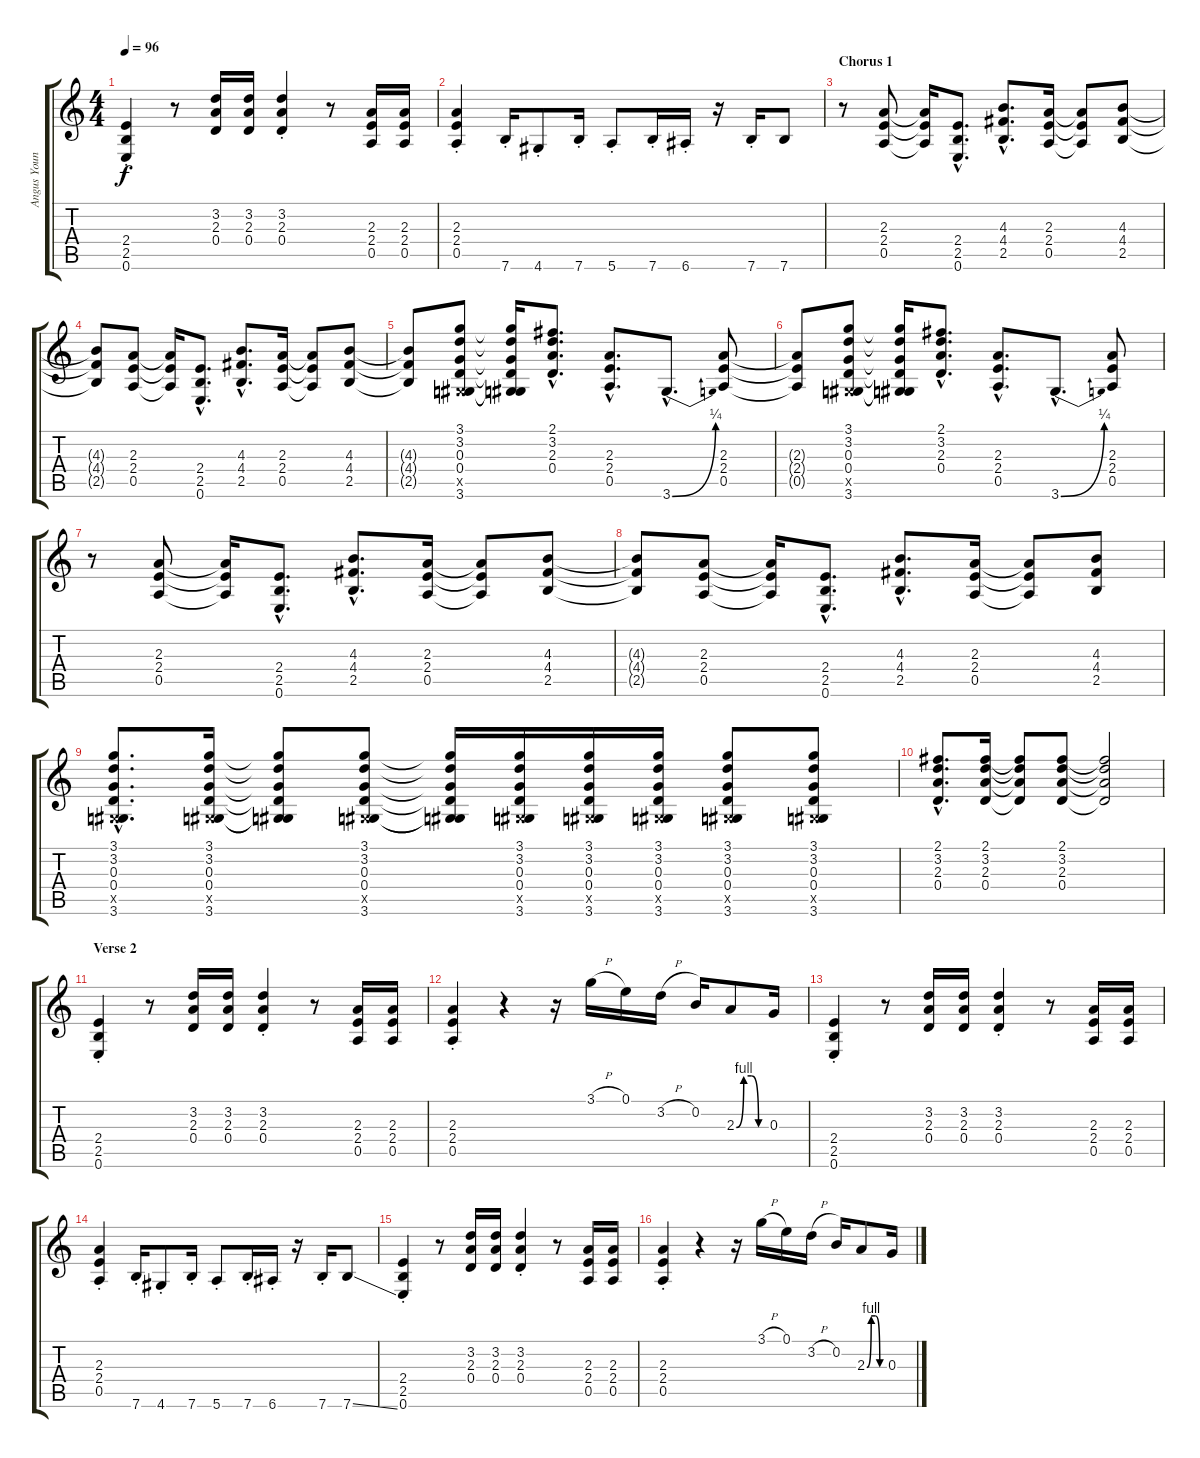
\track ("Angus Young" "Angus Youn") {instrument distortionguitar}
\staff {score tabs}
\tuning (E4 B3 G3 D3 A2 E2) {hide}
\ts (4 4)
\tempo 96
\clef g2
\ks c
(2.4{st} 2.5{st} 0.6{st}).4{dy f} r.8 (3.2 2.3 0.4).16 (3.2 2.3 0.4).16 (3.2{st} 2.3{st} 0.4{st}).4 r.8 (2.3 2.4 0.5).16 (2.3 2.4 0.5).16 |
(2.3{st} 2.4{st} 0.5{st}).4 7.6{st}.16 4.6{st}.8 7.6{st}.16 5.6{st}.8 7.6{st}.16 6.6{st}.16 r.16 7.6{st}.16 7.6.8 |
\section ("" "Chorus 1")
r.8 (2.3 2.4 0.5).8 (2.3{t} 2.4{t} 0.5{t}).16 (2.4{hac} 2.5{hac} 0.6{hac}).8{d} (4.3{hac} 4.4{hac} 2.5{hac}).8{d} (2.3 2.4 0.5).16 (2.3{t} 2.4{t} 0.5{t}).8 (4.3 4.4 2.5).8 |
(4.3{t} 4.4{t} 2.5{t}).8 (2.3 2.4 0.5).8 (2.3{t} 2.4{t} 0.5{t}).16 (2.4{hac} 2.5{hac} 0.6{hac}).8{d} (4.3{hac} 4.4{hac} 2.5{hac}).8{d} (2.3 2.4 0.5).16 (2.3{t} 2.4{t} 0.5{t}).8 (4.3 4.4 2.5).8 |
(4.3{t} 4.4{t} 2.5{t}).8 (3.1 3.2 0.3 0.4 -1.5{x} 3.6).8 (3.1{t} 3.2{t} 0.3{t} 0.4{t} -1.5{t} 3.6{t}).16 (2.1{hac} 3.2{hac} 2.3{hac} 0.4{hac}).8{d} (2.3{hac} 2.4{hac} 0.5{hac}).8{d} 3.6{be (bend 0 0 60 1) hac}.8{d} (2.3 2.4 0.5).8 |
(2.3{t} 2.4{t} 0.5{t}).8 (3.1 3.2 0.3 0.4 -1.5{x} 3.6).8 (3.1{t} 3.2{t} 0.3{t} 0.4{t} -1.5{t} 3.6{t}).16 (2.1{hac} 3.2{hac} 2.3{hac} 0.4{hac}).8{d} (2.3{hac} 2.4{hac} 0.5{hac}).8{d} 3.6{be (bend 0 0 60 1) hac}.8{d} (2.3 2.4 0.5).8 |
r.8 (2.3 2.4 0.5).8 (2.3{t} 2.4{t} 0.5{t}).16 (2.4{hac} 2.5{hac} 0.6{hac}).8{d} (4.3{hac} 4.4{hac} 2.5{hac}).8{d} (2.3 2.4 0.5).16 (2.3{t} 2.4{t} 0.5{t}).8 (4.3 4.4 2.5).8 |
(4.3{t} 4.4{t} 2.5{t}).8 (2.3 2.4 0.5).8 (2.3{t} 2.4{t} 0.5{t}).16 (2.4{hac} 2.5{hac} 0.6{hac}).8{d} (4.3{hac} 4.4{hac} 2.5{hac}).8{d} (2.3 2.4 0.5).16 (2.3{t} 2.4{t} 0.5{t}).8 (4.3 4.4 2.5).8 |
(3.1{hac} 3.2{hac} 0.3{hac} 0.4{hac} -1.5{hac x} 3.6{hac}).8{d} (3.1 3.2 0.3 0.4 -1.5{x} 3.6).16 (3.1{t} 3.2{t} 0.3{t} 0.4{t} -1.5{t} 3.6{t}).8 (3.1 3.2 0.3 0.4 -1.5{x} 3.6).8 (3.1{t} 3.2{t} 0.3{t} 0.4{t} -1.5{t} 3.6{t}).16 (3.1 3.2 0.3 0.4 -1.5{x} 3.6).16 (3.1 3.2 0.3 0.4 -1.5{x} 3.6).16 (3.1 3.2 0.3 0.4 -1.5{x} 3.6).16 (3.1 3.2 0.3 0.4 -1.5{x} 3.6).8 (3.1 3.2 0.3 0.4 -1.5{x} 3.6).8 |
(2.1{hac} 3.2{hac} 2.3{hac} 0.4{hac}).8{d} (2.1 3.2 2.3 0.4).16 (2.1{t} 3.2{t} 2.3{t} 0.4{t}).8 (2.1 3.2 2.3 0.4).8 (2.1{t} 3.2{t} 2.3{t} 0.4{t}).2 |
\section ("" "Verse 2")
(2.4{st} 2.5{st} 0.6{st}).4 r.8 (3.2 2.3 0.4).16 (3.2 2.3 0.4).16 (3.2{st} 2.3{st} 0.4{st}).4 r.8 (2.3 2.4 0.5).16 (2.3 2.4 0.5).16 |
(2.3{st} 2.4{st} 0.5{st}).4 r.4 r.16 3.1{h}.16 0.1.16 3.2{h}.16 0.2.16 2.3{be (custom 0 0 15 4 30 4 45 0 60 0)}.8 0.3.16 |
(2.4{st} 2.5{st} 0.6{st}).4 r.8 (3.2 2.3 0.4).16 (3.2 2.3 0.4).16 (3.2{st} 2.3{st} 0.4{st}).4 r.8 (2.3 2.4 0.5).16 (2.3 2.4 0.5).16 |
(2.3{st} 2.4{st} 0.5{st}).4 7.6{st}.16 4.6{st}.8 7.6{st}.16 5.6{st}.8 7.6{st}.16 6.6{st}.16 r.16 7.6{st}.16 7.6{ss}.8 |
(2.4{st} 2.5{st} 0.6{st}).4 r.8 (3.2 2.3 0.4).16 (3.2 2.3 0.4).16 (3.2{st} 2.3{st} 0.4{st}).4 r.8 (2.3 2.4 0.5).16 (2.3 2.4 0.5).16 |
(2.3{st} 2.4{st} 0.5{st}).4 r.4 r.16 3.1{h}.16 0.1.16 3.2{h}.16 0.2.16 2.3{be (custom 0 0 15 4 30 4 45 0 60 0)}.8 0.3.16
